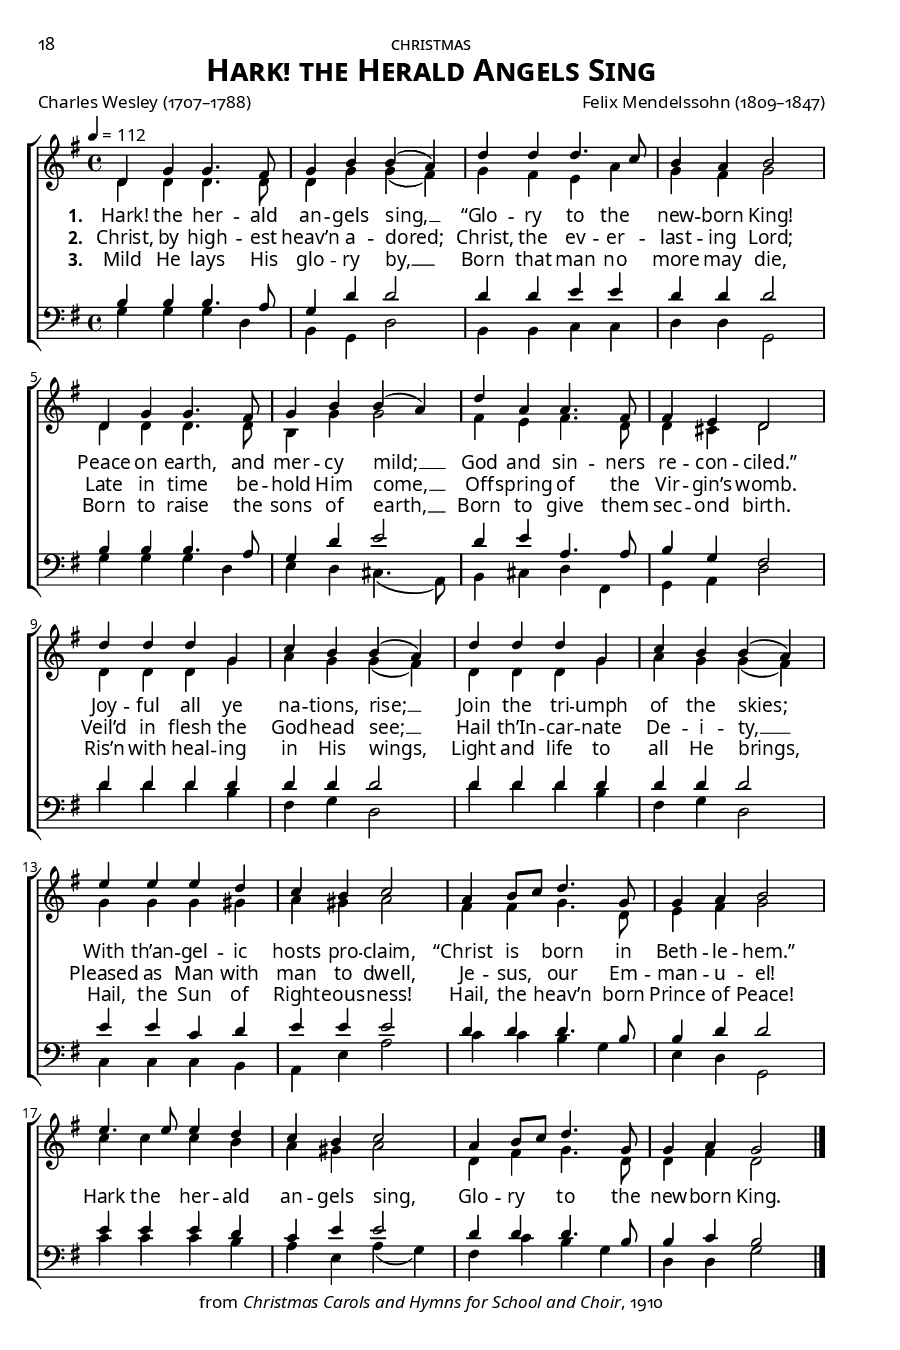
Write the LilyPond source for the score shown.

\version "2.14.2"
\include "util.ly"
\header {
  title = \markup{\override #'(font-name . "Garamond Premier Pro Semibold"){ \abs-fontsize #15 \smallCapsOldStyle"Hark! the Herald Angels Sing"}}
  poet = \markup\oldStyleNum"Charles Wesley (1707–1788)"
  composer = \markup\oldStyleNum"Felix Mendelssohn (1809–1847)"
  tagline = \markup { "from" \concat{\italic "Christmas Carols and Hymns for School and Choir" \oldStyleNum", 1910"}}
}
\paper {
  paper-height = 9\in
  paper-width = 6\in
  indent = 0\in
  %system-system-spacing = #'((basic-distance . 10) (padding . 0))
  system-system-spacing =
    #'((basic-distance . 0)
       (minimum-distance . 0)
       (padding . 0)
       (stretchability . 100))
  ragged-last-bottom = ##f
  ragged-bottom = ##f
  two-sided = ##t
  inner-margin = 0.5\in
  outer-margin = 0.25\in
  top-margin = 0.25\in
  bottom-margin = 0.25\in
  first-page-number = #018
  print-first-page-number = ##t
  headerLine = \markup{\override #'(font-name . "Garamond Premier Pro") \smallCapsOldStyle"christmas"}
  oddHeaderMarkup = \markup\fill-line{
     \override #'(font-name . "Garamond Premier Pro")\abs-fontsize #8.5
     \combine 
        \fill-line{"" \on-the-fly #print-page-number-check-first
        \oldStylePageNum""
        }
        \fill-line{\headerLine}
  }
  evenHeaderMarkup = \markup {
     \override #'(font-name . "Garamond Premier Pro")\abs-fontsize #8.5
     \combine
        \on-the-fly #print-page-number-check-first
        \oldStylePageNum""
        \fill-line{\headerLine}
  }
}
#(set-global-staff-size 15) \paper{ #(define fonts (make-pango-font-tree "GoudyOlSt BT" "Garamond Premier Pro" "Garamond Premier Pro" (/ 15 20))) }
global = {
  \key g \major
  \time 4/4
  \autoBeamOff
  \override DynamicLineSpanner #'staff-padding = #0.0
  \override DynamicLineSpanner #'Y-extent = #'(-0.5 . 1)
}

sopMusic = \relative c' {
  \tempo 4 = 112
  d4 g g4. fis8 |
  g4 b b( a) |
  d d d4. c8 |
  b4 a b2 |
  
  d,4 g g4. fis8 |
  g4 b b( a) |
  d a a4. fis8 |
  fis4 e d2 |
  
  d'4 d d g, |
  c b b( a) |
  d d d g, |
  c b b( a) |
  
  e' e e d |
  c b c2 |
  a4 b8[ c] d4. g,8 |
  g4 a b2 | \break
  
  e4. e8 e4 d |
  c b c2 |
  a4 b8[ c] d4. g,8 |
  g4 a g2 \bar "|."
}
sopWords = \lyricmode {
  
}

altoMusic = \relative c' {
  d4 d d4. d8 |
  d4 g g( fis) |
  g fis e a |
  g fis g2 |
  
  d4 d d4. d8 |
  b4 g' g2 |
  fis4 e fis4. d8 |
  d4 cis d2 |
  
  d4 d d g |
  a g g( fis) |
  d d d g |
  a g g( fis) |
  
  g g g gis |
  a gis a2 |
  fis4 fis g4. d8 |
  e4 fis g2 |
  
  c4 c c b |
  a gis a2 |
  d,4 fis g4. d8 |
  d4 fis d2 \bar "|."
}
altoWords = \lyricmode {
  \dropLyricsVII
  \set stanza = #"1. "
  \set associatedVoice = "altos"
  Hark! the her -- ald an -- gels sing, __ “Glo -- ry to the new -- born King!
  \unset associatedVoice
  Peace on earth, and
  \set associatedVoice = "basses"
  mer -- cy mild; __
  \unset associatedVoice
  God and sin -- ners re -- con -- ciled.”
  Joy -- ful all ye na -- tions, rise; __
  Join the tri -- umph of the skies;
  With th’an -- gel -- ic hosts pro -- claim,
  “Christ is born in Beth -- le -- hem.”
  
  \dropLyricsV
  \set associatedVoice = "basses"
  Hark the her -- ald
  an -- gels sing,
  \unset associatedVoice
  Glo -- ry to the new -- born King.
}
altoWordsII = \lyricmode {
  \dropLyricsVII
  \set stanza = #"2. "
  \set associatedVoice = "altos"
  Christ, by high -- est heav’n a -- dored; Christ, the ev -- er -- last -- ing Lord;
  \unset associatedVoice
  Late in time be -- hold
  \set associatedVoice = "basses"
  Him come, __
  \unset associatedVoice
  Off -- spring of the Vir -- gin’s womb.
  Veil’d in flesh the God -- head see; __
  Hail th’In -- car -- nate De -- i -- ty, __
  Pleased as Man with man to dwell, Je -- sus, our Em -- man -- u -- el!
}
altoWordsIII = \lyricmode {
  \dropLyricsVII
  \set stanza = #"3. "
  \set associatedVoice = "altos"
  Mild He lays His glo -- ry by, __
  Born that man no more may die,
  \unset associatedVoice
  Born to raise the
  \set associatedVoice = "basses"
  sons of earth, __
  \unset associatedVoice
  Born to give them sec -- ond birth.
  Ris’n with heal -- ing in His wings,
  Light and life to all He brings,
  Hail, the Sun of Right -- eous -- ness!
  Hail, the heav’n born Prince of Peace!
}
altoWordsIV = \lyricmode {
  
}

tenorMusic = \relative c' {
  b4 b b4. a8 |
  g4 d' d2 |
  d4 d e e |
  d d d2 |
  
  b4 b b4. a8 |
  g4 d' e2 |
  d4 e a,4. a8 |
  b4 g fis2 |
  
  d'4 d d d |
  d d d2 |
  d4 d d d |
  d d d2 |
  
  e4 e c d |
  e e e2 |
  d4 d d4. b8 |
  b4 d d2 |
  
  e4 e e d |
  c e e2 |
  d4 d d4. b8 |
  b4 c b2 \bar "|."
}
tenorWords = \lyricmode {

}

bassMusic = \relative c' {
  g4 g g d |
  b g d'2 |
  b4 b c c |
  d d g,2 |
  
  g'4 g g d |
  e d cis4.( a8) |
  b4 cis d fis, |
  g a d2 |
  
  d'4 d d b |
  fis g d2 |
  d'4 d d b |
  fis g d2 |
  
  c4 c c b |
  a e' a2 |
  c4 c b g |
  e d g,2 |
  
  c'4 c c b |
  a e a( g) |
  fis c' b g |
  d d g2 \bar "|."
}
bassWords = \lyricmode {

}

\score {
  <<
   \new ChoirStaff <<
%    \new Lyrics = sopranos \with { \override VerticalAxisGroup #'nonstaff-relatedstaff-spacing = #'((basic-distance . 1)) }
    \new Staff = women <<
      \new Voice = "sopranos" { \voiceOne << \global \sopMusic >> }
      \new Voice = "altos" { \voiceTwo << \global \altoMusic >> }
    >>
    \new Lyrics \with { alignAboveContext = #"women" \override VerticalAxisGroup #'nonstaff-relatedstaff-spacing = #'((basic-distance . 1))} \lyricsto "sopranos" \sopWords
   \new Staff = men <<
      \clef bass
      \new Voice = "tenors" { \voiceOne << \global \tenorMusic >> }
      \new Voice = "basses" { \voiceTwo << \global \bassMusic >> }
    >>
    \new Lyrics = "altosIV"  \with { alignBelowContext = #"women" \override VerticalAxisGroup #'nonstaff-relatedstaff-spacing = #'((basic-distance . 1))} \lyricsto "altos" \altoWordsIV
    \new Lyrics = "altosIII"  \with { alignBelowContext = #"women" \override VerticalAxisGroup #'nonstaff-relatedstaff-spacing = #'((basic-distance . 1))} \lyricsto "altos" \altoWordsIII
    \new Lyrics = "altosII"  \with { alignBelowContext = #"women" \override VerticalAxisGroup #'nonstaff-relatedstaff-spacing = #'((basic-distance . 1))} \lyricsto "altos" \altoWordsII
    \new Lyrics = "altos"  \with { alignBelowContext = #"women" \override VerticalAxisGroup #'nonstaff-relatedstaff-spacing = #'((basic-distance . 1))} \lyricsto "altos" \altoWords
    \new Lyrics \with { alignAboveContext = #"men" \override VerticalAxisGroup #'nonstaff-relatedstaff-spacing = #'((basic-distance . 1)) } \lyricsto "tenors" \tenorWords
    \new Lyrics \with { alignBelowContext = #"men" \override VerticalAxisGroup #'nonstaff-relatedstaff-spacing = #'((basic-distance . 1)) } \lyricsto "basses" \bassWords
  >>
%    \new PianoStaff << \new Staff { \new Voice { \pianoRH } } \new Staff { \clef "bass" \pianoLH } >>
  >>
  \layout {
    \context {
      \Score
      %\override SpacingSpanner #'base-shortest-duration = #(ly:make-moment 1 8)
      %\override SpacingSpanner #'common-shortest-duration = #(ly:make-moment 1 4)
    }
    \context {
      % Remove all empty staves
      % \Staff \RemoveEmptyStaves \override VerticalAxisGroup #'remove-first = ##t
    }
    \context {
      \Lyrics
      \override LyricText #'X-offset = #center-on-word
    }
  }
}

